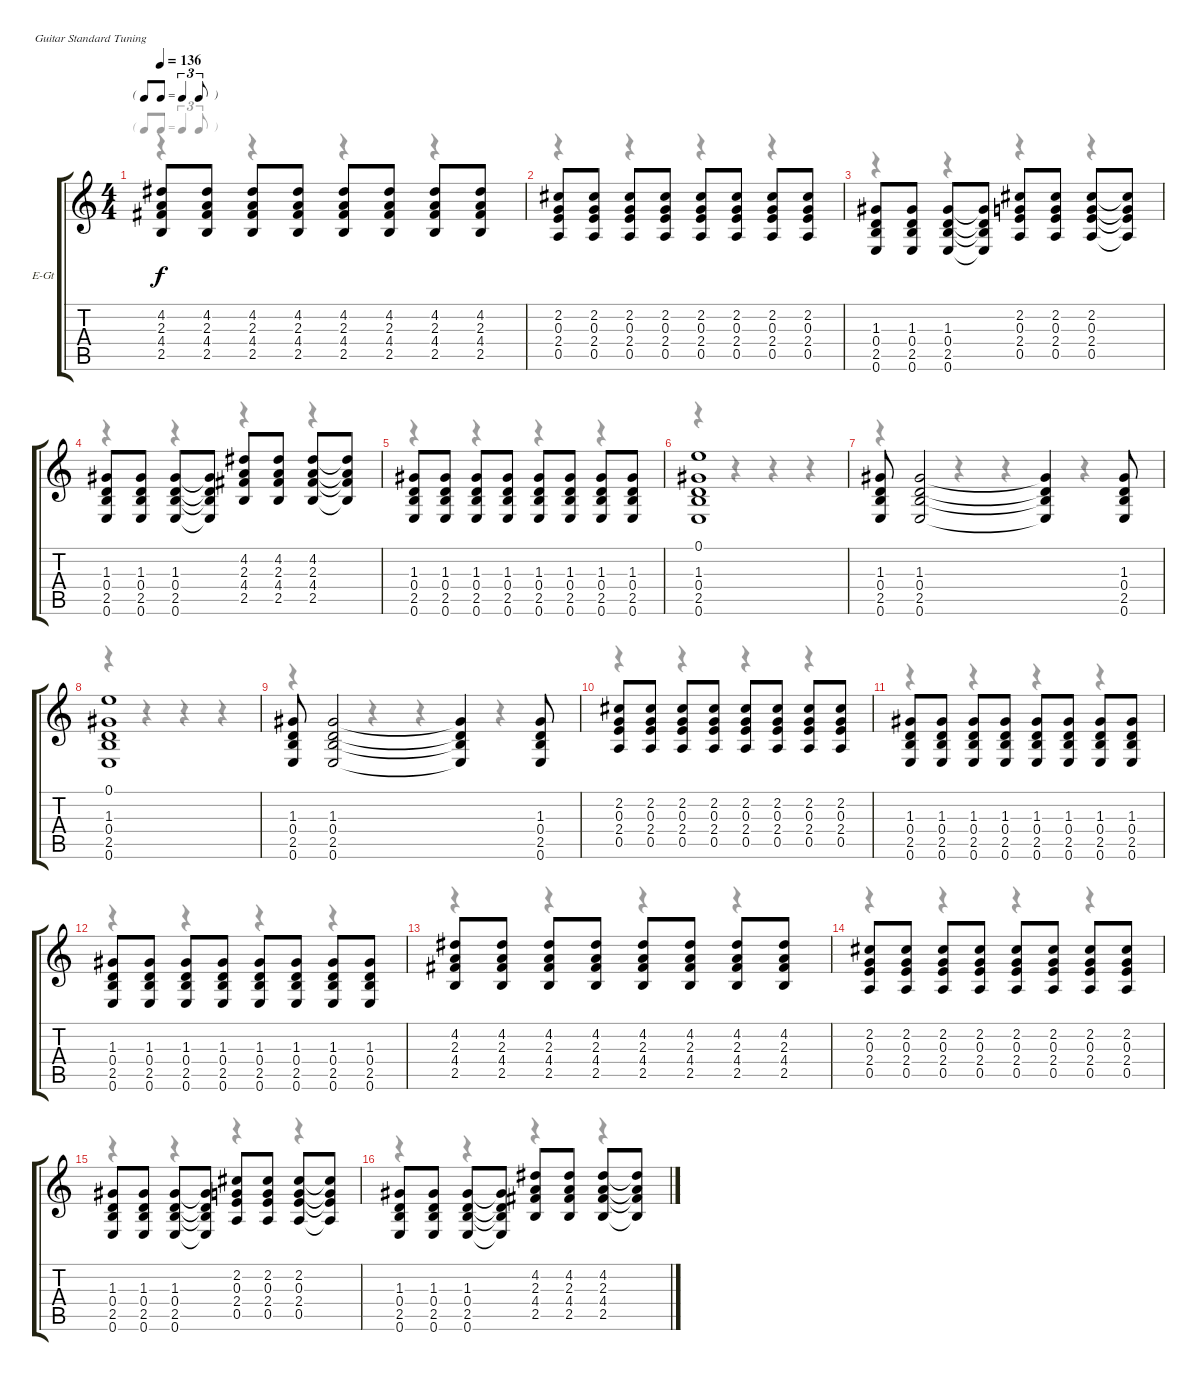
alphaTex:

\bracketExtendMode groupsimilarinstruments
\firstSystemTrackNameOrientation horizontal
\otherSystemsTrackNameOrientation horizontal
\track ("Track 2" "E-Gt") {instrument electricguitarjazz}
\staff {score tabs}
\tuning (E4 B3 G3 D3 A2 E2)
\voice
\ts (4 4)
\tf triplet8th
\tempo 136
\clef g2
\ks c
(4.2 2.3 4.4 2.5).8{dy f} (4.2 2.3 4.4 2.5).8 (4.2 2.3 4.4 2.5).8 (4.2 2.3 4.4 2.5).8 (4.2 2.3 4.4 2.5).8 (4.2 2.3 4.4 2.5).8 (4.2 2.3 4.4 2.5).8 (4.2 2.3 4.4 2.5).8 |
(2.2 0.3 2.4 0.5).8 (2.2 0.3 2.4 0.5).8 (2.2 0.3 2.4 0.5).8 (2.2 0.3 2.4 0.5).8 (2.2 0.3 2.4 0.5).8 (2.2 0.3 2.4 0.5).8 (2.2 0.3 2.4 0.5).8 (2.2 0.3 2.4 0.5).8 |
(1.3 0.4 2.5 0.6).8 (1.3 0.4 2.5 0.6).8 (1.3 0.4 2.5 0.6).8 (1.3{t} 0.4{t} 2.5{t} 0.6{t}).8 (2.2 0.3 2.4 0.5).8 (2.2 0.3 2.4 0.5).8 (2.2 0.3 2.4 0.5).8 (2.2{t} 0.3{t} 2.4{t} 0.5{t}).8 |
(1.3 0.4 2.5 0.6).8 (1.3 0.4 2.5 0.6).8 (1.3 0.4 2.5 0.6).8 (1.3{t} 0.4{t} 2.5{t} 0.6{t}).8 (4.2 2.3 4.4 2.5).8 (4.2 2.3 4.4 2.5).8 (4.2 2.3 4.4 2.5).8 (4.2{t} 2.3{t} 4.4{t} 2.5{t}).8 |
(1.3 0.4 2.5 0.6).8 (1.3 0.4 2.5 0.6).8 (1.3 0.4 2.5 0.6).8 (1.3 0.4 2.5 0.6).8 (1.3 0.4 2.5 0.6).8 (1.3 0.4 2.5 0.6).8 (1.3 0.4 2.5 0.6).8 (1.3 0.4 2.5 0.6).8 |
(0.1 1.3 0.4 2.5 0.6).1 |
(1.3 0.4 2.5 0.6).8 (1.3 0.4 2.5 0.6).2 (1.3{t} 0.4{t} 2.5{t} 0.6{t}).4 (1.3 0.4 2.5 0.6).8 |
(0.1 1.3 0.4 2.5 0.6).1 |
(1.3 0.4 2.5 0.6).8 (1.3 0.4 2.5 0.6).2 (1.3{t} 0.4{t} 2.5{t} 0.6{t}).4 (1.3 0.4 2.5 0.6).8 |
(2.2 0.3 2.4 0.5).8 (2.2 0.3 2.4 0.5).8 (2.2 0.3 2.4 0.5).8 (2.2 0.3 2.4 0.5).8 (2.2 0.3 2.4 0.5).8 (2.2 0.3 2.4 0.5).8 (2.2 0.3 2.4 0.5).8 (2.2 0.3 2.4 0.5).8 |
(1.3 0.4 2.5 0.6).8 (1.3 0.4 2.5 0.6).8 (1.3 0.4 2.5 0.6).8 (1.3 0.4 2.5 0.6).8 (1.3 0.4 2.5 0.6).8 (1.3 0.4 2.5 0.6).8 (1.3 0.4 2.5 0.6).8 (1.3 0.4 2.5 0.6).8 |
(1.3 0.4 2.5 0.6).8 (1.3 0.4 2.5 0.6).8 (1.3 0.4 2.5 0.6).8 (1.3 0.4 2.5 0.6).8 (1.3 0.4 2.5 0.6).8 (1.3 0.4 2.5 0.6).8 (1.3 0.4 2.5 0.6).8 (1.3 0.4 2.5 0.6).8 |
(4.2 2.3 4.4 2.5).8 (4.2 2.3 4.4 2.5).8 (4.2 2.3 4.4 2.5).8 (4.2 2.3 4.4 2.5).8 (4.2 2.3 4.4 2.5).8 (4.2 2.3 4.4 2.5).8 (4.2 2.3 4.4 2.5).8 (4.2 2.3 4.4 2.5).8 |
(2.2 0.3 2.4 0.5).8 (2.2 0.3 2.4 0.5).8 (2.2 0.3 2.4 0.5).8 (2.2 0.3 2.4 0.5).8 (2.2 0.3 2.4 0.5).8 (2.2 0.3 2.4 0.5).8 (2.2 0.3 2.4 0.5).8 (2.2 0.3 2.4 0.5).8 |
(1.3 0.4 2.5 0.6).8 (1.3 0.4 2.5 0.6).8 (1.3 0.4 2.5 0.6).8 (1.3{t} 0.4{t} 2.5{t} 0.6{t}).8 (2.2 0.3 2.4 0.5).8 (2.2 0.3 2.4 0.5).8 (2.2 0.3 2.4 0.5).8 (2.2{t} 0.3{t} 2.4{t} 0.5{t}).8 |
(1.3 0.4 2.5 0.6).8 (1.3 0.4 2.5 0.6).8 (1.3 0.4 2.5 0.6).8 (1.3{t} 0.4{t} 2.5{t} 0.6{t}).8 (4.2 2.3 4.4 2.5).8 (4.2 2.3 4.4 2.5).8 (4.2 2.3 4.4 2.5).8 (4.2{t} 2.3{t} 4.4{t} 2.5{t}).8
\voice
\clef g2
\ottava regular
\simile none
\ks c
r.4{dy mf} r.4 r.4 r.4 |
r.4 r.4 r.4 r.4 |
r.4 r.4 r.4 r.4 |
r.4 r.4 r.4 r.4 |
r.4 r.4 r.4 r.4 |
r.4 r.4 r.4 r.4 |
r.4 r.4 r.4 r.4 |
r.4 r.4 r.4 r.4 |
r.4 r.4 r.4 r.4 |
r.4 r.4 r.4 r.4 |
r.4 r.4 r.4 r.4 |
r.4 r.4 r.4 r.4 |
r.4 r.4 r.4 r.4 |
r.4 r.4 r.4 r.4 |
r.4 r.4 r.4 r.4 |
r.4 r.4 r.4 r.4
